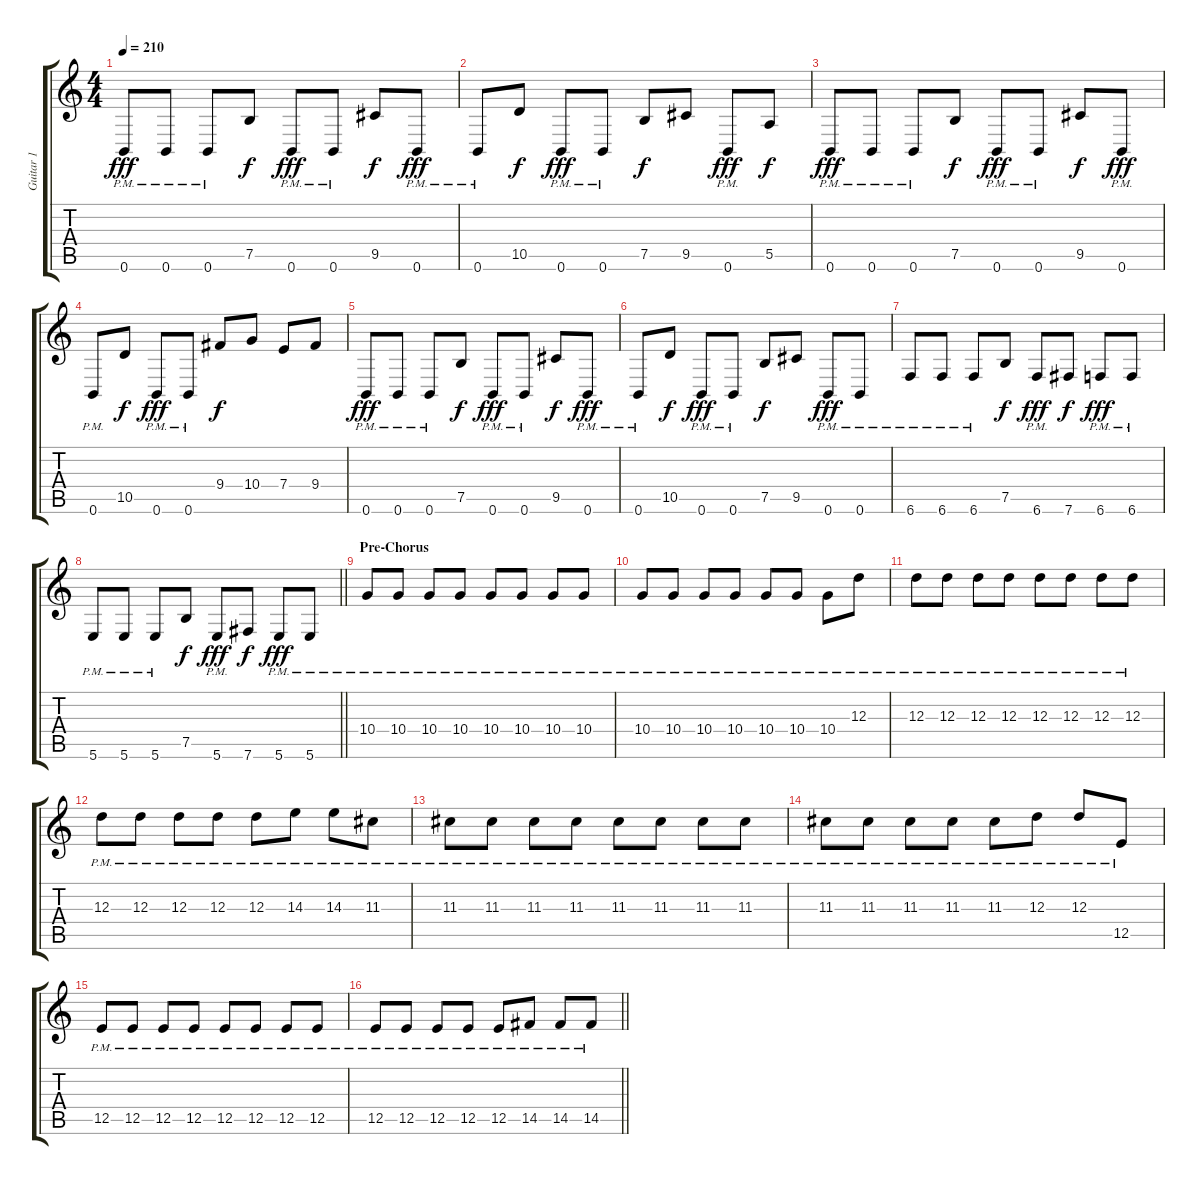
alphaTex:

\track ("Guitar 1" "Guitar 1") {instrument distortionguitar}
\staff {score tabs}
\tuning (B3 Gb3 D3 A2 E2 B1) {hide}
\ts (4 4)
\tempo 210
\clef g2
\ks c
0.6{pm}.8{dy fff} 0.6{pm}.8 0.6{pm}.8 7.5.8{dy f} 0.6{pm}.8{dy fff} 0.6{pm}.8 9.5.8{dy f} 0.6{pm}.8{dy fff} |
0.6{pm}.8 10.5.8{dy f} 0.6{pm}.8{dy fff} 0.6{pm}.8 7.5.8{dy f} 9.5.8 0.6{pm}.8{dy fff} 5.5.8{dy f} |
0.6{pm}.8{dy fff} 0.6{pm}.8 0.6{pm}.8 7.5.8{dy f} 0.6{pm}.8{dy fff} 0.6{pm}.8 9.5.8{dy f} 0.6{pm}.8{dy fff} |
0.6{pm}.8 10.5.8{dy f} 0.6{pm}.8{dy fff} 0.6{pm}.8 9.4.8{dy f} 10.4.8 7.4.8 9.4.8 |
0.6{pm}.8{dy fff} 0.6{pm}.8 0.6{pm}.8 7.5.8{dy f} 0.6{pm}.8{dy fff} 0.6{pm}.8 9.5.8{dy f} 0.6{pm}.8{dy fff} |
0.6{pm}.8 10.5.8{dy f} 0.6{pm}.8{dy fff} 0.6{pm}.8 7.5.8{dy f} 9.5.8 0.6{pm}.8{dy fff} 0.6{pm}.8 |
6.6{pm}.8 6.6{pm}.8 6.6{pm}.8 7.5.8{dy f} 6.6{pm}.8{dy fff} 7.6.8{dy f} 6.6{pm}.8{dy fff} 6.6{pm}.8 |
\barLineRight lightlight
5.6{pm}.8 5.6{pm}.8 5.6{pm}.8 7.5.8{dy f} 5.6{pm}.8{dy fff} 7.6.8{dy f} 5.6{pm}.8{dy fff} 5.6{pm}.8 |
\section ("" "Pre-Chorus")
10.4{pm}.8{volume 11} 10.4{pm}.8 10.4{pm}.8 10.4{pm}.8 10.4{pm}.8 10.4{pm}.8 10.4{pm}.8 10.4{pm}.8 |
10.4{pm}.8 10.4{pm}.8 10.4{pm}.8 10.4{pm}.8 10.4{pm}.8 10.4{pm}.8 10.4{pm}.8 12.3{pm}.8 |
12.3{pm}.8 12.3{pm}.8 12.3{pm}.8 12.3{pm}.8 12.3{pm}.8 12.3{pm}.8 12.3{pm}.8 12.3{pm}.8 |
12.3{pm}.8 12.3{pm}.8 12.3{pm}.8 12.3{pm}.8 12.3{pm}.8 14.3{pm}.8 14.3{pm}.8 11.3{pm}.8 |
11.3{pm}.8 11.3{pm}.8 11.3{pm}.8 11.3{pm}.8 11.3{pm}.8 11.3{pm}.8 11.3{pm}.8 11.3{pm}.8 |
11.3{pm}.8 11.3{pm}.8 11.3{pm}.8 11.3{pm}.8 11.3{pm}.8 12.3{pm}.8 12.3{pm}.8 12.5{pm}.8 |
12.5{pm}.8 12.5{pm}.8 12.5{pm}.8 12.5{pm}.8 12.5{pm}.8 12.5{pm}.8 12.5{pm}.8 12.5{pm}.8 |
\barLineRight lightlight
12.5{pm}.8 12.5{pm}.8 12.5{pm}.8 12.5{pm}.8 12.5{pm}.8 14.5{pm}.8 14.5{pm}.8 14.5{pm}.8
